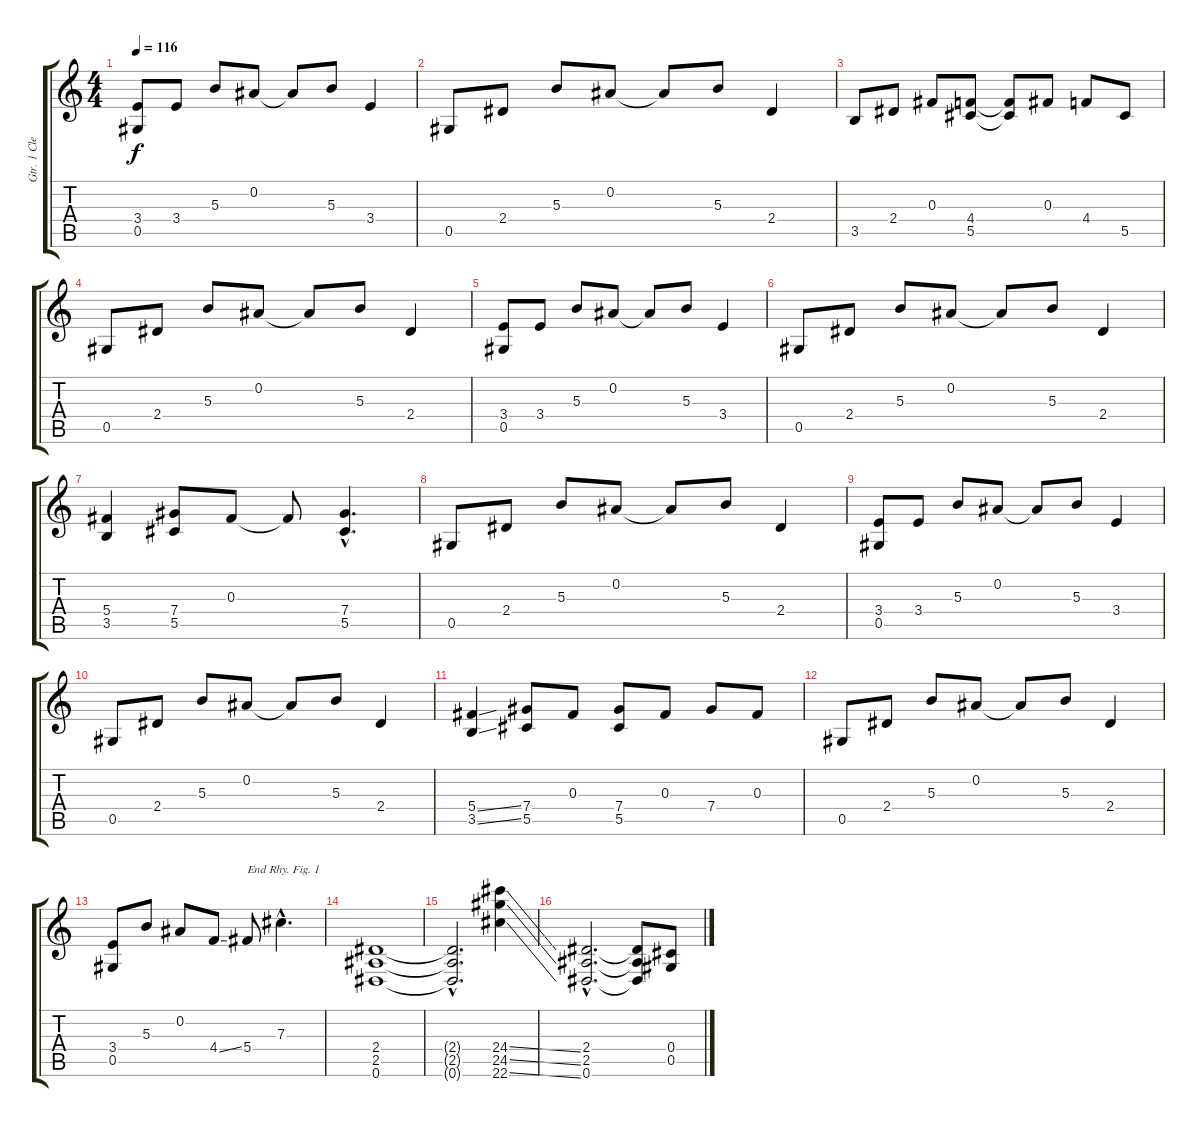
\track ("Gtr. 1 Clean pt. 2" "Gtr. 1 Cle") {instrument acousticguitarsteel}
\staff {score tabs}
\tuning (Eb4 Bb3 Gb3 Db3 Ab2 Eb2) {hide}
\ts (4 4)
\tempo 116
\clef g2
\ks c
(3.4 0.5).8{dy f} 3.4.8 5.3.8 0.2.8 0.2{t}.8 5.3.8 3.4.4 |
0.5.8 2.4.8 5.3.8 0.2.8 0.2{t}.8 5.3.8 2.4.4 |
3.5.8 2.4.8 0.3.8 (4.4 5.5).8 (4.4{t} 5.5{t}).8 0.3.8 4.4.8 5.5.8 |
0.5.8 2.4.8 5.3.8 0.2.8 0.2{t}.8 5.3.8 2.4.4 |
(3.4 0.5).8 3.4.8 5.3.8 0.2.8 0.2{t}.8 5.3.8 3.4.4 |
0.5.8 2.4.8 5.3.8 0.2.8 0.2{t}.8 5.3.8 2.4.4 |
(5.4 3.5).4 (7.4 5.5).8 0.3.8 0.3{t}.8 (7.4{hac} 5.5{hac}).4{d} |
0.5.8 2.4.8 5.3.8 0.2.8 0.2{t}.8 5.3.8 2.4.4 |
(3.4 0.5).8 3.4.8 5.3.8 0.2.8 0.2{t}.8 5.3.8 3.4.4 |
0.5.8 2.4.8 5.3.8 0.2.8 0.2{t}.8 5.3.8 2.4.4 |
(5.4{ss} 3.5{ss}).4 (7.4 5.5).8 0.3.8 (7.4 5.5).8 0.3.8 7.4.8 0.3.8 |
0.5.8 2.4.8 5.3.8 0.2.8 0.2{t}.8 5.3.8 2.4.4 |
(3.4 0.5).8 5.3.8 0.2.8 4.4{ss}.8 5.4.8{txt "End Rhy. Fig. 1"} 7.3{hac}.4{d} |
(2.4 2.5 0.6).1 |
(2.4{hac t} 2.5{hac t} 0.6{hac t}).2{d} (24.4{ss} 24.5{ss} 22.6{ss}).4 |
(2.4{hac} 2.5{hac} 0.6{hac}).2{d} (2.4{t} 2.5{t} 0.6{t}).8 (0.4 0.5).8
